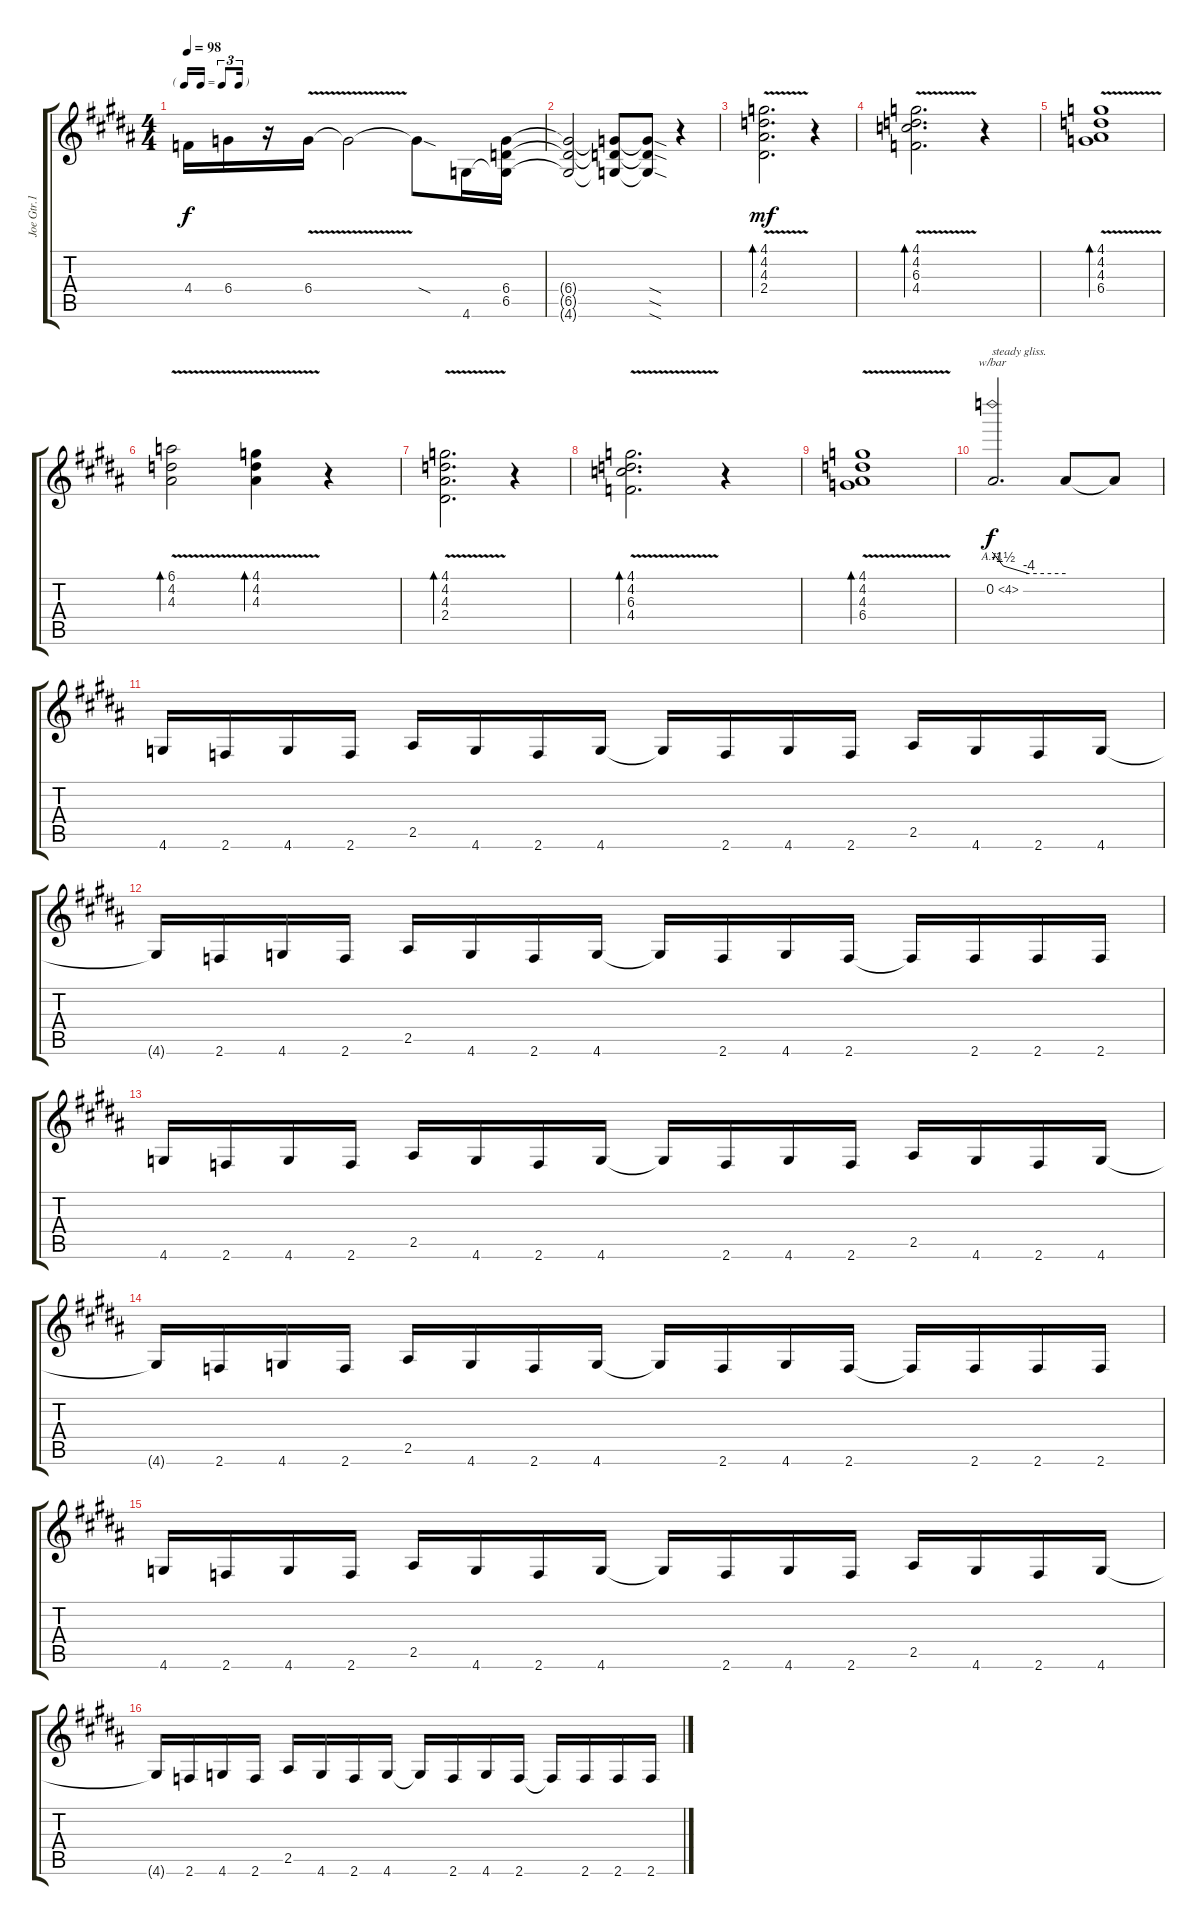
\track ("Joe Gtr.1" "Joe Gtr.1") {instrument distortionguitar}
\staff {score tabs}
\tuning (Eb4 Bb3 Gb3 Db3 Ab2 Eb2) {hide}
\ts (4 4)
\tf triplet16th
\tempo 98
\clef g2
\ks g#minor
4.4.16{dy f beam Down} 6.4.16{beam Down} r.16 6.4{v}.16{beam Down} 6.4{t}.2{beam Down} 6.4{sod t}.8{beam Down} 4.6.16{beam Down} (6.4 6.5 4.6{t}).16{beam Down} |
(6.4{t} 6.5{t} 4.6{t}).2 (6.4{t} 6.5{t} 4.6{t}).8 (6.4{sod t} 6.5{sod t} 4.6{sod t}).8 r.4 |
(4.1{v} 4.2{v} 4.3{v} 2.4{v}).2{d bd 60 dy mf instrument overdrivenguitar} r.4 |
(4.1{v} 4.2{v} 6.3{v} 4.4{v}).2{d bd 60} r.4 |
(4.1{v} 4.2{v} 4.3{v} 6.4{v}).1{bd 60} |
(6.1{v} 4.2{v} 4.3{v}).2{bd 60} (4.1{v} 4.2{v} 4.3{v}).4{bd 60} r.4 |
(4.1{v} 4.2{v} 4.3{v} 2.4{v}).2{d bd 60} r.4 |
(4.1{v} 4.2{v} 6.3{v} 4.4{v}).2{d bd 60} r.4 |
(4.1{v} 4.2{v} 4.3{v} 6.4{v}).1{bd 60} |
0.2{ah 4}.2{d tbe (custom default 0 0 9 -6 30 -16 60 -16) txt "steady gliss." dy f instrument distortionguitar} 0.2{t}.8 0.2{t}.8 |
4.6.16 2.6.16 4.6.16 2.6.16 2.5.16 4.6.16 2.6.16 4.6.16 4.6{t}.16 2.6.16 4.6.16 2.6.16 2.5.16 4.6.16 2.6.16 4.6.16 |
4.6{t}.16 2.6.16 4.6.16 2.6.16 2.5.16 4.6.16 2.6.16 4.6.16 4.6{t}.16 2.6.16 4.6.16 2.6.16 2.6{t}.16 2.6.16 2.6.16 2.6.16 |
4.6.16 2.6.16 4.6.16 2.6.16 2.5.16 4.6.16 2.6.16 4.6.16 4.6{t}.16 2.6.16 4.6.16 2.6.16 2.5.16 4.6.16 2.6.16 4.6.16 |
4.6{t}.16 2.6.16 4.6.16 2.6.16 2.5.16 4.6.16 2.6.16 4.6.16 4.6{t}.16 2.6.16 4.6.16 2.6.16 2.6{t}.16 2.6.16 2.6.16 2.6.16 |
4.6.16 2.6.16 4.6.16 2.6.16 2.5.16 4.6.16 2.6.16 4.6.16 4.6{t}.16 2.6.16 4.6.16 2.6.16 2.5.16 4.6.16 2.6.16 4.6.16 |
4.6{t}.16 2.6.16 4.6.16 2.6.16 2.5.16 4.6.16 2.6.16 4.6.16 4.6{t}.16 2.6.16 4.6.16 2.6.16 2.6{t}.16 2.6.16 2.6.16 2.6.16
